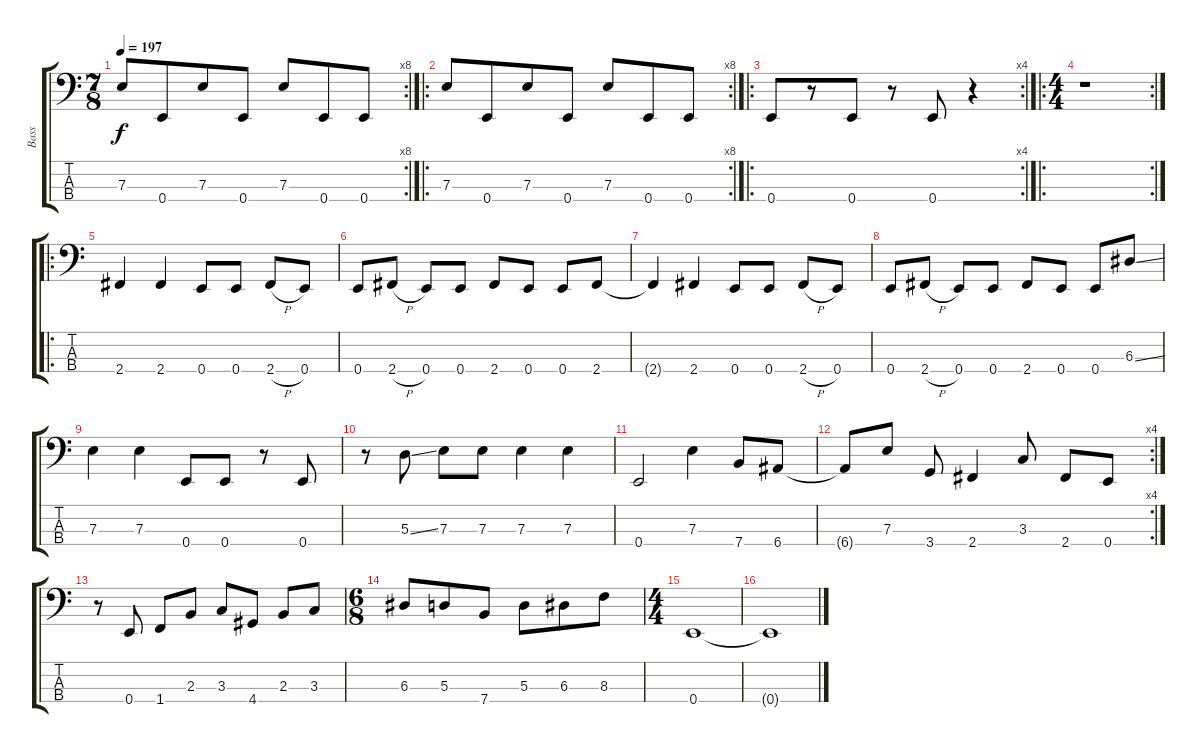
\track ("Bass" "Bass") {instrument electricbassfinger}
\staff {score tabs}
\tuning (G2 D2 A1 E1) {hide}
\rc 8
\ts (7 8)
\tempo 197
\clef f4
\ks c
7.3.8{dy f instrument electricbassfinger} 0.4.8 7.3.8 0.4.8 7.3.8 0.4.8 0.4.8 |
\ro
\rc 8
7.3.8 0.4.8 7.3.8 0.4.8 7.3.8 0.4.8 0.4.8 |
\ro
\rc 4
0.4.8{instrument slapbass2} r.8 0.4.8 r.8 0.4.8 r.4 |
\ro
\rc 2
\ts (4 4)
r.1 |
\ro
2.4.4{instrument electricbassfinger} 2.4.4 0.4.8 0.4.8 2.4{h}.8 0.4.8 |
0.4.8 2.4{h}.8 0.4.8 0.4.8 2.4.8 0.4.8 0.4.8 2.4.8 |
2.4{t}.4 2.4.4 0.4.8 0.4.8 2.4{h}.8 0.4.8 |
0.4.8 2.4{h}.8 0.4.8 0.4.8 2.4.8 0.4.8 0.4.8 6.3{ss}.8 |
7.3.4 7.3.4 0.4.8 0.4.8 r.8 0.4.8 |
r.8 5.3{ss}.8 7.3.8 7.3.8 7.3.4 7.3.4 |
0.4.2 7.3.4 7.4.8 6.4.8 |
\rc 4
6.4{t}.8 7.3.8 3.4.8 2.4.4 3.3.8 2.4.8 0.4.8 |
r.8 0.4.8 1.4.8 2.3.8 3.3.8 4.4.8 2.3.8 3.3.8 |
\ts (6 8)
6.3.8 5.3.8 7.4.8 5.3.8 6.3.8 8.3.8 |
\ts (4 4)
0.4.1 |
0.4{t}.1
